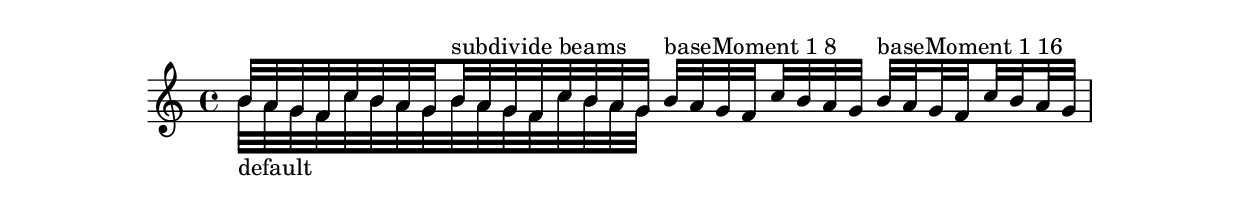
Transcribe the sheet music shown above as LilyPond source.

\version "2.14.0"

\header {
  lsrtags = "rhythms"

  texidoc = "
Beams can be subdivided automatically.  By setting the property
@code{subdivideBeams}, beams are subdivided at beat positions (as
specified in @code{baseMoment}).

"
  doctitle = "Automatic beam subdivisions"
}

\new Staff {
  \relative c'' {
    <<
      {
        \voiceOne
        \set subdivideBeams = ##t
        b32[ a g f c' b a g
        b32^"subdivide beams" a g f c' b a g]
      }
      \new Voice {
        \voiceTwo
        b32_"default"[ a g f c' b a g
        b32 a g f c' b a g]
      }
    >>
    \oneVoice
    \set baseMoment = #(ly:make-moment 1 8)
    \set beatStructure = #'(2 2 2 2)
    b32^"baseMoment 1 8"[ a g f c' b a g]
    \set baseMoment = #(ly:make-moment 1 16)
    \set beatStructure = #'(4 4 4 4)
    b32^"baseMoment 1 16"[ a g f c' b a g]
  }
}

